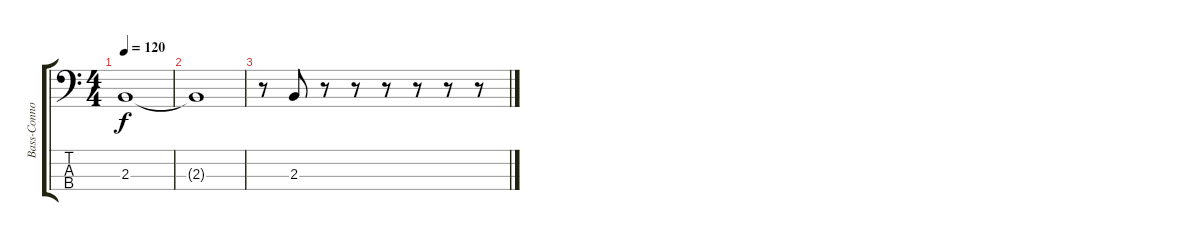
\track ("Bass-Connor" "Bass-Conno") {instrument electricbasspick}
\staff {score tabs}
\tuning (G2 D2 A1 E1) {hide}
\ts (4 4)
\tempo 120
\clef f4
\ks c
2.3{t}.1{dy f} |
2.3{t}.1 |
r.8 2.3.8 r.8 r.8 r.8 r.8 r.8 r.8
